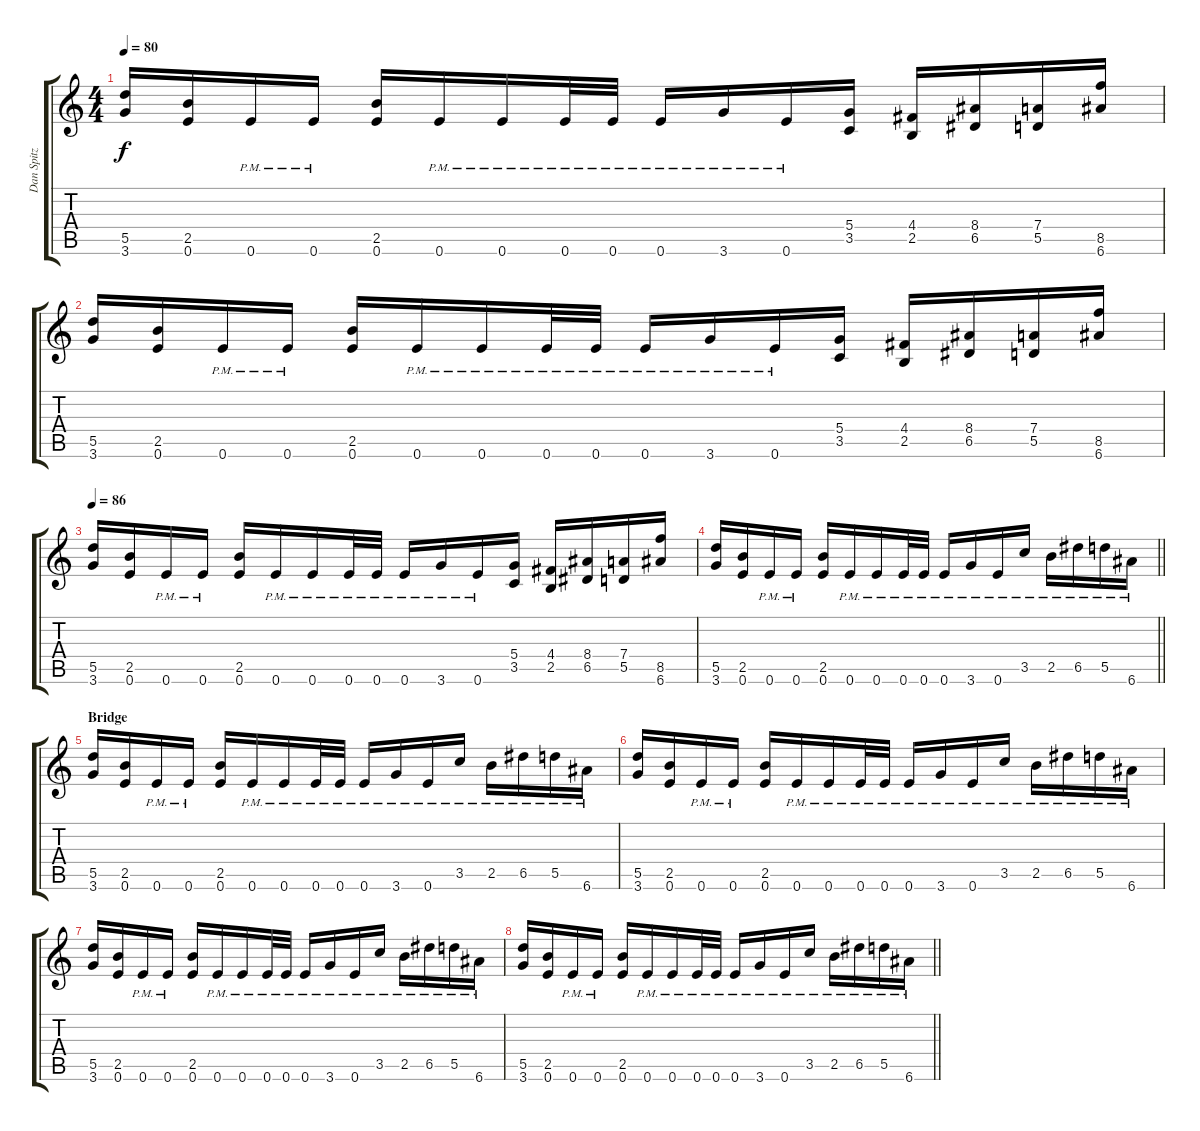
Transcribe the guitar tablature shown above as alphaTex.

\track ("Dan Spitz (Guitar Lead)" "Dan Spitz ") {instrument overdrivenguitar}
\staff {score tabs}
\tuning (E4 B3 G3 D3 A2 E2) {hide}
\ts (4 4)
\tempo 80
\clef g2
\ks c
(5.5 3.6).16{ot 8vb dy f} (2.5 0.6).16{ot 8vb} 0.6{pm}.16{ot 8vb} 0.6{pm}.16{ot 8vb} (2.5 0.6).16{ot 8vb} 0.6{pm}.16{ot 8vb} 0.6{pm}.16{ot 8vb} 0.6{pm}.32{ot 8vb} 0.6{pm}.32{ot 8vb} 0.6{pm}.16{ot 8vb} 3.6{pm}.16{ot 8vb} 0.6{pm}.16{ot 8vb} (5.4 3.5).16 (4.4 2.5).16 (8.4 6.5).16 (7.4 5.5).16 (8.5 6.6).16{ot 8vb} |
(5.5 3.6).16{ot 8vb} (2.5 0.6).16{ot 8vb} 0.6{pm}.16{ot 8vb} 0.6{pm}.16{ot 8vb} (2.5 0.6).16{ot 8vb} 0.6{pm}.16{ot 8vb} 0.6{pm}.16{ot 8vb} 0.6{pm}.32{ot 8vb} 0.6{pm}.32{ot 8vb} 0.6{pm}.16{ot 8vb} 3.6{pm}.16{ot 8vb} 0.6{pm}.16{ot 8vb} (5.4 3.5).16 (4.4 2.5).16 (8.4 6.5).16 (7.4 5.5).16 (8.5 6.6).16{ot 8vb} |
\tempo 86
(5.5 3.6).16{ot 8vb} (2.5 0.6).16{ot 8vb} 0.6{pm}.16{ot 8vb} 0.6{pm}.16{ot 8vb} (2.5 0.6).16{ot 8vb} 0.6{pm}.16{ot 8vb} 0.6{pm}.16{ot 8vb} 0.6{pm}.32{ot 8vb} 0.6{pm}.32{ot 8vb} 0.6{pm}.16{ot 8vb} 3.6{pm}.16{ot 8vb} 0.6{pm}.16{ot 8vb} (5.4 3.5).16 (4.4 2.5).16 (8.4 6.5).16 (7.4 5.5).16 (8.5 6.6).16{ot 8vb} |
\barLineRight lightlight
(5.5 3.6).16{ot 8vb} (2.5 0.6).16{ot 8vb} 0.6{pm}.16{ot 8vb} 0.6{pm}.16{ot 8vb} (2.5 0.6).16{ot 8vb} 0.6{pm}.16{ot 8vb} 0.6{pm}.16{ot 8vb} 0.6{pm}.32{ot 8vb} 0.6{pm}.32{ot 8vb} 0.6{pm}.16{ot 8vb} 3.6{pm}.16{ot 8vb} 0.6{pm}.16{ot 8vb} 3.5{pm}.16{ot 8vb} 2.5{pm}.16{ot 8vb} 6.5{pm}.16{ot 8vb} 5.5{pm}.16{ot 8vb} 6.6{pm}.16{ot 8vb} |
\section ("" "Bridge")
(5.5 3.6).16{ot 8vb} (2.5 0.6).16{ot 8vb} 0.6{pm}.16{ot 8vb} 0.6{pm}.16{ot 8vb} (2.5 0.6).16{ot 8vb} 0.6{pm}.16{ot 8vb} 0.6{pm}.16{ot 8vb} 0.6{pm}.32{ot 8vb} 0.6{pm}.32{ot 8vb} 0.6{pm}.16{ot 8vb} 3.6{pm}.16{ot 8vb} 0.6{pm}.16{ot 8vb} 3.5{pm}.16{ot 8vb} 2.5{pm}.16{ot 8vb} 6.5{pm}.16{ot 8vb} 5.5{pm}.16{ot 8vb} 6.6{pm}.16{ot 8vb} |
(5.5 3.6).16{ot 8vb} (2.5 0.6).16{ot 8vb} 0.6{pm}.16{ot 8vb} 0.6{pm}.16{ot 8vb} (2.5 0.6).16{ot 8vb} 0.6{pm}.16{ot 8vb} 0.6{pm}.16{ot 8vb} 0.6{pm}.32{ot 8vb} 0.6{pm}.32{ot 8vb} 0.6{pm}.16{ot 8vb} 3.6{pm}.16{ot 8vb} 0.6{pm}.16{ot 8vb} 3.5{pm}.16{ot 8vb} 2.5{pm}.16{ot 8vb} 6.5{pm}.16{ot 8vb} 5.5{pm}.16{ot 8vb} 6.6{pm}.16{ot 8vb} |
(5.5 3.6).16{ot 8vb} (2.5 0.6).16{ot 8vb} 0.6{pm}.16{ot 8vb} 0.6{pm}.16{ot 8vb} (2.5 0.6).16{ot 8vb} 0.6{pm}.16{ot 8vb} 0.6{pm}.16{ot 8vb} 0.6{pm}.32{ot 8vb} 0.6{pm}.32{ot 8vb} 0.6{pm}.16{ot 8vb} 3.6{pm}.16{ot 8vb} 0.6{pm}.16{ot 8vb} 3.5{pm}.16{ot 8vb} 2.5{pm}.16{ot 8vb} 6.5{pm}.16{ot 8vb} 5.5{pm}.16{ot 8vb} 6.6{pm}.16{ot 8vb} |
\barLineRight lightlight
(5.5 3.6).16{ot 8vb} (2.5 0.6).16{ot 8vb} 0.6{pm}.16{ot 8vb} 0.6{pm}.16{ot 8vb} (2.5 0.6).16{ot 8vb} 0.6{pm}.16{ot 8vb} 0.6{pm}.16{ot 8vb} 0.6{pm}.32{ot 8vb} 0.6{pm}.32{ot 8vb} 0.6{pm}.16{ot 8vb} 3.6{pm}.16{ot 8vb} 0.6{pm}.16{ot 8vb} 3.5{pm}.16{ot 8vb} 2.5{pm}.16{ot 8vb} 6.5{pm}.16{ot 8vb} 5.5{pm}.16{ot 8vb} 6.6{pm}.16{ot 8vb}
